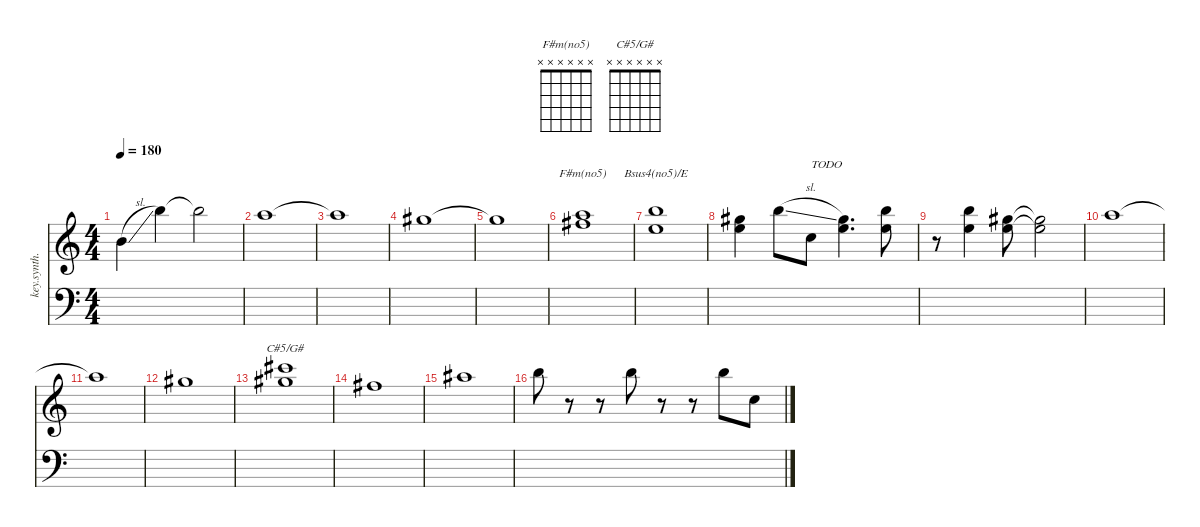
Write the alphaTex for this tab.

\defaultSystemsLayout 4
\hideDynamics
\bracketExtendMode nobrackets
\otherSystemsTrackNameOrientation horizontal
\track ("Key Synthesizer" "key.synth.") {instrument fx3crystal}
\staff {score}
\tuning (E4 B3 G3 D3 A2 E2)
\chord ("F#m(no5)" x x x x x x)
\chord ("Bsus4(no5)/E" 19 17 x x x x) {firstfret 17 showdiagram false showfingering false}
\chord ("C#5/G#" x x x x x x)
\ts (4 4)
\tempo 180
\clef g2
\ks c
7.1{sl}.4{dy mf beam Down} 19.1.4{beam Down} 19.1{t}.2{beam Down} |
17.1.1{beam Down} |
17.1{t}.1{beam Down} |
16.1{acc #}.1{beam Down} |
16.1{t acc #}.1{beam Down} |
(14.1{acc #} 22.2).1{ch "F#m(no5)" beam Down} |
(19.1 17.2).1{ch "Bsus4(no5)/E" beam Down} |
(17.2 16.1{acc #}).4{beam Down} 19.1{sl}.8{beam Down} 17.3.8{txt "TODO" beam Down} (17.2 16.1{acc #}).4{d beam Down} (19.1 17.2).8{beam Down} |
r.8{beam Down} (19.1 17.2).4{beam Down} (17.2 16.1{acc #}).8{beam Down} (17.2{t} 16.1{t acc #}).2{beam Down} |
17.1.1{beam Down} |
17.1{t}.1{beam Down} |
16.1{acc #}.1{beam Down} |
(16.1{acc #} 26.2{acc #}).1{ch "C#5/G#" beam Down} |
14.1{acc #}.1{beam Down} |
18.1{acc #}.1{beam Down} |
19.1.8{beam Down} r.8{beam Down} r.8{beam Down} 19.1.8{beam Down} r.8{beam Down} r.8{beam Down} 19.1.8{beam Down} 17.3.8{beam Down}
\staff {score}
\tuning (G2 D2 A1 E1 B0)
\clef f4
\ottava regular
\simile none
\ks c
|
|
|
|
|
|
|
|
|
|
|
|
|
|
|
